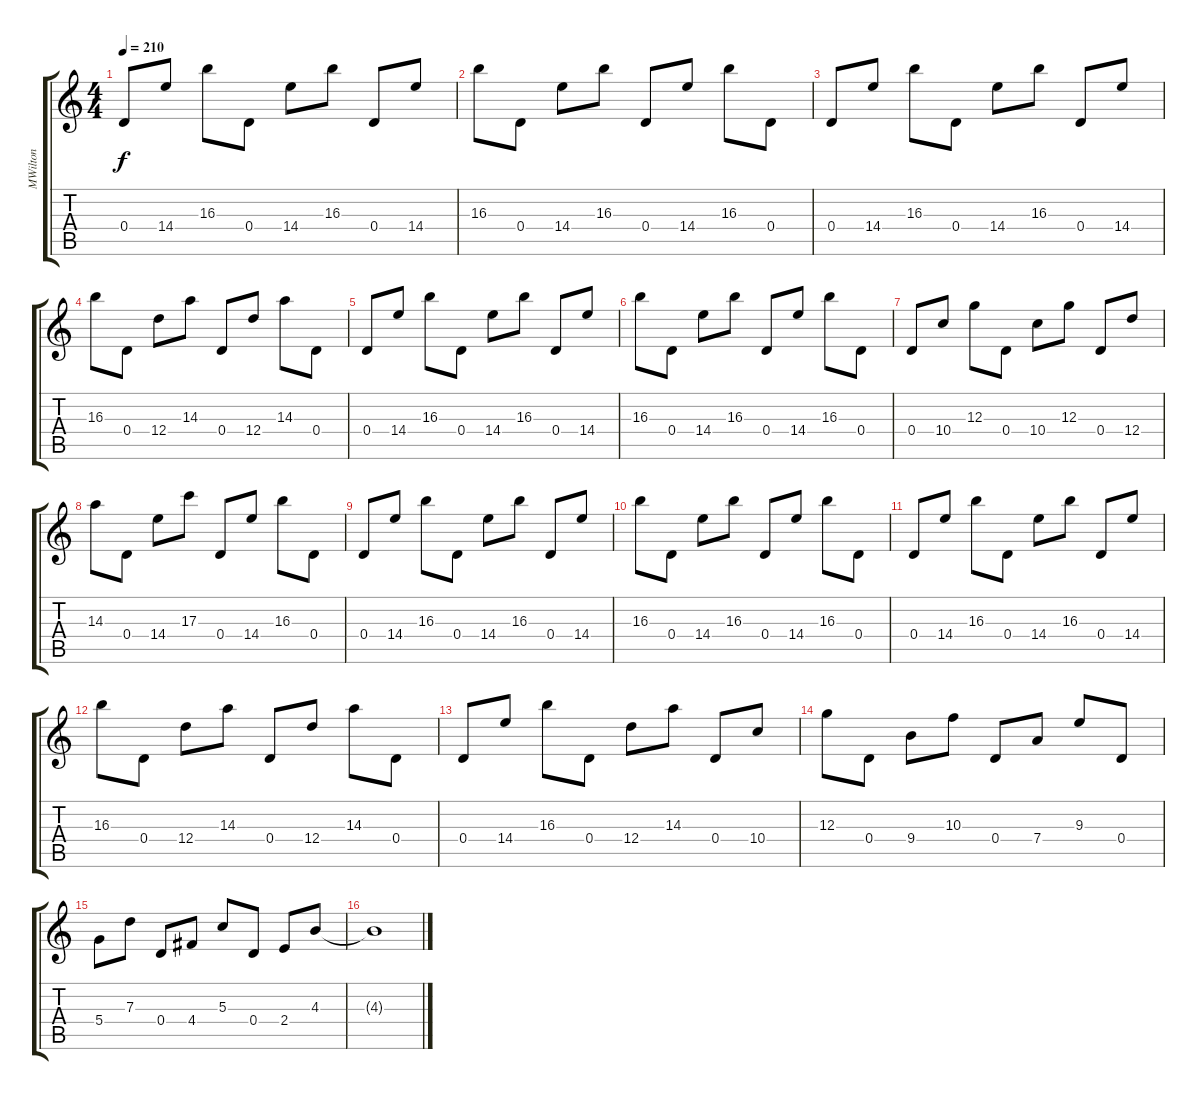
\track ("MWilton" "MWilton") {instrument distortionguitar}
\staff {score tabs}
\tuning (E4 B3 G3 D3 A2 E2) {hide}
\ts (4 4)
\tempo 210
\clef g2
\ks c
0.4.8{dy f instrument distortionguitar} 14.4.8 16.3.8 0.4.8 14.4.8 16.3.8 0.4.8 14.4.8 |
16.3.8 0.4.8 14.4.8 16.3.8 0.4.8 14.4.8 16.3.8 0.4.8 |
0.4.8 14.4.8 16.3.8 0.4.8 14.4.8 16.3.8 0.4.8 14.4.8 |
16.3.8 0.4.8 12.4.8 14.3.8 0.4.8 12.4.8 14.3.8 0.4.8 |
0.4.8 14.4.8 16.3.8 0.4.8 14.4.8 16.3.8 0.4.8 14.4.8 |
16.3.8 0.4.8 14.4.8 16.3.8 0.4.8 14.4.8 16.3.8 0.4.8 |
0.4.8 10.4.8 12.3.8 0.4.8 10.4.8 12.3.8 0.4.8 12.4.8 |
14.3.8 0.4.8 14.4.8 17.3.8 0.4.8 14.4.8 16.3.8 0.4.8 |
0.4.8 14.4.8 16.3.8 0.4.8 14.4.8 16.3.8 0.4.8 14.4.8 |
16.3.8 0.4.8 14.4.8 16.3.8 0.4.8 14.4.8 16.3.8 0.4.8 |
0.4.8 14.4.8 16.3.8 0.4.8 14.4.8 16.3.8 0.4.8 14.4.8 |
16.3.8 0.4.8 12.4.8 14.3.8 0.4.8 12.4.8 14.3.8 0.4.8 |
0.4.8 14.4.8 16.3.8 0.4.8 12.4.8 14.3.8 0.4.8 10.4.8 |
12.3.8 0.4.8 9.4.8 10.3.8 0.4.8 7.4.8 9.3.8 0.4.8 |
5.4.8 7.3.8 0.4.8 4.4.8 5.3.8 0.4.8 2.4.8 4.3.8 |
4.3{t}.1
